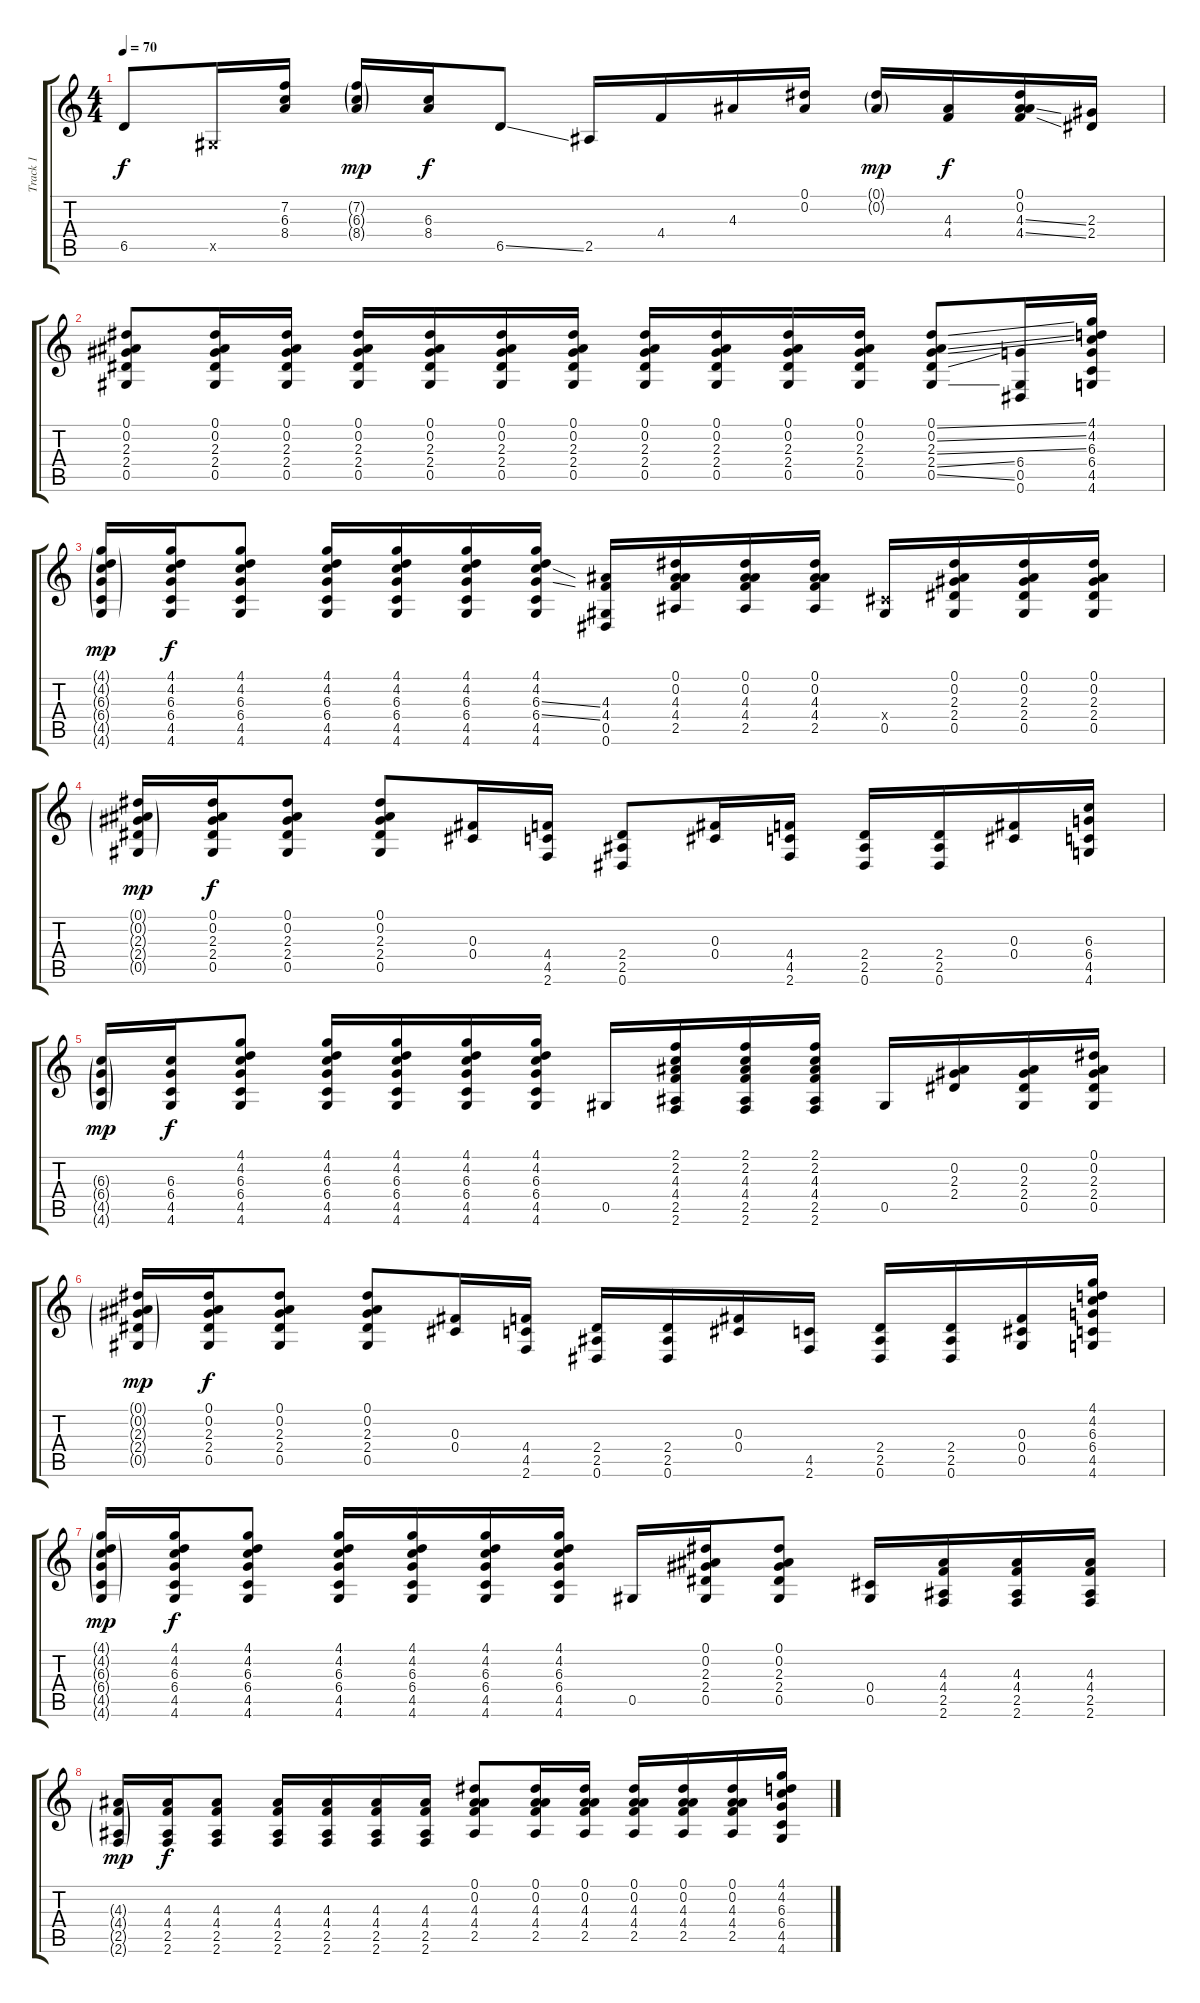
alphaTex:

\track ("Track 1" "Track 1") {instrument acousticguitarsteel}
\staff {score tabs}
\tuning (Eb4 Bb3 Gb3 Db3 Ab2 Eb2) {hide}
\ts (4 4)
\tempo 70
\clef g2
\ks c
6.5.8{dy f} 0.5{x}.16 (7.2 6.3 8.4).16 (7.2{g} 6.3{g} 8.4{g}).16{dy mp} (6.3 8.4).16{dy f} 6.5{ss}.8 2.5.16 4.4.16 4.3.16 (0.1 0.2).16 (0.1{g} 0.2{g}).16{dy mp} (4.3 4.4).16{dy f} (0.1 0.2 4.3{ss} 4.4{ss}).16 (2.3 2.4).16 |
(0.1 0.2 2.3 2.4 0.5).8 (0.1 0.2 2.3 2.4 0.5).16 (0.1 0.2 2.3 2.4 0.5).16 (0.1 0.2 2.3 2.4 0.5).16 (0.1 0.2 2.3 2.4 0.5).16 (0.1 0.2 2.3 2.4 0.5).16 (0.1 0.2 2.3 2.4 0.5).16 (0.1 0.2 2.3 2.4 0.5).16 (0.1 0.2 2.3 2.4 0.5).16 (0.1 0.2 2.3 2.4 0.5).16 (0.1 0.2 2.3 2.4 0.5).16 (0.1{ss} 0.2{ss} 2.3{ss} 2.4{ss} 0.5{ss}).8 (6.4 0.5 0.6).16 (4.1 4.2 6.3 6.4 4.5 4.6).16 |
(4.1{g} 4.2{g} 6.3{g} 6.4{g} 4.5{g} 4.6{g}).16{dy mp} (4.1 4.2 6.3 6.4 4.5 4.6).16{dy f} (4.1 4.2 6.3 6.4 4.5 4.6).8 (4.1 4.2 6.3 6.4 4.5 4.6).16 (4.1 4.2 6.3 6.4 4.5 4.6).16 (4.1 4.2 6.3 6.4 4.5 4.6).16 (4.1 4.2 6.3{ss} 6.4{ss} 4.5 4.6).16 (4.3 4.4 0.5 0.6).16 (0.1 0.2 4.3 4.4 2.5).16 (0.1 0.2 4.3 4.4 2.5).16 (0.1 0.2 4.3 4.4 2.5).16 (0.4{x} 0.5).16 (0.1 0.2 2.3 2.4 0.5).16 (0.1 0.2 2.3 2.4 0.5).16 (0.1 0.2 2.3 2.4 0.5).16 |
(0.1{g} 0.2{g} 2.3{g} 2.4{g} 0.5{g}).16{dy mp} (0.1 0.2 2.3 2.4 0.5).16{dy f} (0.1 0.2 2.3 2.4 0.5).8 (0.1 0.2 2.3 2.4 0.5).8 (0.3 0.4).16 (4.4 4.5 2.6).16 (2.4 2.5 0.6).8 (0.3 0.4).16 (4.4 4.5 2.6).16 (2.4 2.5 0.6).16 (2.4 2.5 0.6).16 (0.3 0.4).16 (6.3 6.4 4.5 4.6).16 |
(6.3{g} 6.4{g} 4.5{g} 4.6{g}).16{dy mp} (6.3 6.4 4.5 4.6).16{dy f} (4.1 4.2 6.3 6.4 4.5 4.6).8 (4.1 4.2 6.3 6.4 4.5 4.6).16 (4.1 4.2 6.3 6.4 4.5 4.6).16 (4.1 4.2 6.3 6.4 4.5 4.6).16 (4.1 4.2 6.3 6.4 4.5 4.6).16 0.5.16 (2.1 2.2 4.3 4.4 2.5 2.6).16 (2.1 2.2 4.3 4.4 2.5 2.6).16 (2.1 2.2 4.3 4.4 2.5 2.6).16 0.5.16 (0.2 2.3 2.4).16 (0.2 2.3 2.4 0.5).16 (0.1 0.2 2.3 2.4 0.5).16 |
(0.1{g} 0.2{g} 2.3{g} 2.4{g} 0.5{g}).16{dy mp} (0.1 0.2 2.3 2.4 0.5).16{dy f} (0.1 0.2 2.3 2.4 0.5).8 (0.1 0.2 2.3 2.4 0.5).8 (0.3 0.4).16 (4.4 4.5 2.6).16 (2.4 2.5 0.6).16 (2.4 2.5 0.6).16 (0.3 0.4).16 (4.5 2.6).16 (2.4 2.5 0.6).16 (2.4 2.5 0.6).16 (0.3 0.4 0.5).16 (4.1 4.2 6.3 6.4 4.5 4.6).16 |
(4.1{g} 4.2{g} 6.3{g} 6.4{g} 4.5{g} 4.6{g}).16{dy mp} (4.1 4.2 6.3 6.4 4.5 4.6).16{dy f} (4.1 4.2 6.3 6.4 4.5 4.6).8 (4.1 4.2 6.3 6.4 4.5 4.6).16 (4.1 4.2 6.3 6.4 4.5 4.6).16 (4.1 4.2 6.3 6.4 4.5 4.6).16 (4.1 4.2 6.3 6.4 4.5 4.6).16 0.5.16 (0.1 0.2 2.3 2.4 0.5).16 (0.1 0.2 2.3 2.4 0.5).8 (0.4 0.5).16 (4.3 4.4 2.5 2.6).16 (4.3 4.4 2.5 2.6).16 (4.3 4.4 2.5 2.6).16 |
(4.3{g} 4.4{g} 2.5{g} 2.6{g}).16{dy mp} (4.3 4.4 2.5 2.6).16{dy f} (4.3 4.4 2.5 2.6).8 (4.3 4.4 2.5 2.6).16 (4.3 4.4 2.5 2.6).16 (4.3 4.4 2.5 2.6).16 (4.3 4.4 2.5 2.6).16 (0.1 0.2 4.3 4.4 2.5).8 (0.1 0.2 4.3 4.4 2.5).16 (0.1 0.2 4.3 4.4 2.5).16 (0.1 0.2 4.3 4.4 2.5).16 (0.1 0.2 4.3 4.4 2.5).16 (0.1 0.2 4.3 4.4 2.5).16 (4.1 4.2 6.3 6.4 4.5 4.6).16
